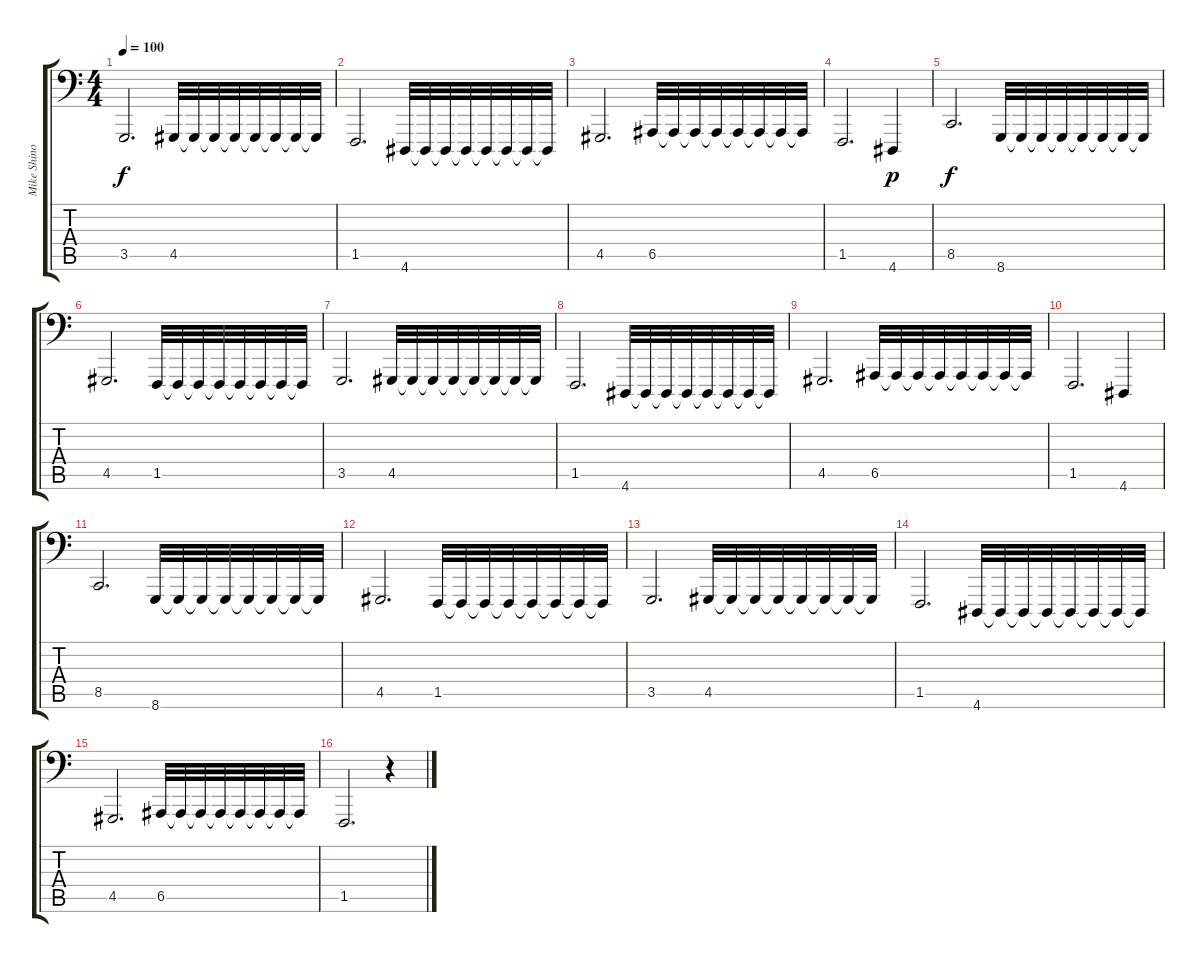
\track ("Mike Shinoda - Piano (left hand)" "Mike Shino") {instrument acousticgrandpiano}
\staff {score tabs}
\tuning (C3 G2 D2 A1 E1 B0) {hide}
\ts (4 4)
\tempo 100
\clef f4
\ks c
3.5.2{d dy f} 4.5.32{volume 7} 4.5{t}.32{volume 8} 4.5{t}.32{volume 8} 4.5{t}.32{volume 9} 4.5{t}.32{volume 10} 4.5{t}.32{volume 11} 4.5{t}.32{volume 12} 4.5{t}.32{volume 13} |
1.5.2{d} 4.6.32{volume 7} 4.6{t}.32{volume 8} 4.6{t}.32{volume 8} 4.6{t}.32{volume 9} 4.6{t}.32{volume 10} 4.6{t}.32{volume 11} 4.6{t}.32{volume 12} 4.6{t}.32{volume 13} |
4.5.2{d} 6.5.32{volume 7} 6.5{t}.32{volume 8} 6.5{t}.32{volume 8} 6.5{t}.32{volume 9} 6.5{t}.32{volume 10} 6.5{t}.32{volume 11} 6.5{t}.32{volume 12} 6.5{t}.32{volume 13} |
1.5.2{d} 4.6.4{dy p} |
8.5.2{d dy f} 8.6.32{volume 7} 8.6{t}.32{volume 8} 8.6{t}.32{volume 8} 8.6{t}.32{volume 9} 8.6{t}.32{volume 10} 8.6{t}.32{volume 11} 8.6{t}.32{volume 12} 8.6{t}.32{volume 13} |
4.5.2{d} 1.5.32{volume 7} 1.5{t}.32{volume 8} 1.5{t}.32{volume 8} 1.5{t}.32{volume 9} 1.5{t}.32{volume 10} 1.5{t}.32{volume 11} 1.5{t}.32{volume 12} 1.5{t}.32{volume 13} |
3.5.2{d} 4.5.32{volume 7} 4.5{t}.32{volume 8} 4.5{t}.32{volume 8} 4.5{t}.32{volume 9} 4.5{t}.32{volume 10} 4.5{t}.32{volume 11} 4.5{t}.32{volume 12} 4.5{t}.32{volume 13} |
1.5.2{d} 4.6.32{volume 7} 4.6{t}.32{volume 8} 4.6{t}.32{volume 8} 4.6{t}.32{volume 9} 4.6{t}.32{volume 10} 4.6{t}.32{volume 11} 4.6{t}.32{volume 12} 4.6{t}.32{volume 13} |
4.5.2{d} 6.5.32{volume 7} 6.5{t}.32{volume 8} 6.5{t}.32{volume 8} 6.5{t}.32{volume 9} 6.5{t}.32{volume 10} 6.5{t}.32{volume 11} 6.5{t}.32{volume 12} 6.5{t}.32{volume 13} |
1.5.2{d} 4.6.4 |
8.5.2{d} 8.6.32{volume 7} 8.6{t}.32{volume 8} 8.6{t}.32{volume 8} 8.6{t}.32{volume 9} 8.6{t}.32{volume 10} 8.6{t}.32{volume 11} 8.6{t}.32{volume 12} 8.6{t}.32{volume 13} |
4.5.2{d} 1.5.32{volume 7} 1.5{t}.32{volume 8} 1.5{t}.32{volume 8} 1.5{t}.32{volume 9} 1.5{t}.32{volume 10} 1.5{t}.32{volume 11} 1.5{t}.32{volume 12} 1.5{t}.32{volume 13} |
3.5.2{d} 4.5.32{volume 7} 4.5{t}.32{volume 8} 4.5{t}.32{volume 8} 4.5{t}.32{volume 9} 4.5{t}.32{volume 10} 4.5{t}.32{volume 11} 4.5{t}.32{volume 12} 4.5{t}.32{volume 13} |
1.5.2{d} 4.6.32{volume 7} 4.6{t}.32{volume 8} 4.6{t}.32{volume 8} 4.6{t}.32{volume 9} 4.6{t}.32{volume 10} 4.6{t}.32{volume 11} 4.6{t}.32{volume 12} 4.6{t}.32{volume 13} |
4.5.2{d} 6.5.32{volume 7} 6.5{t}.32{volume 8} 6.5{t}.32{volume 8} 6.5{t}.32{volume 9} 6.5{t}.32{volume 10} 6.5{t}.32{volume 11} 6.5{t}.32{volume 12} 6.5{t}.32{volume 13} |
1.5.2{d} r.4
